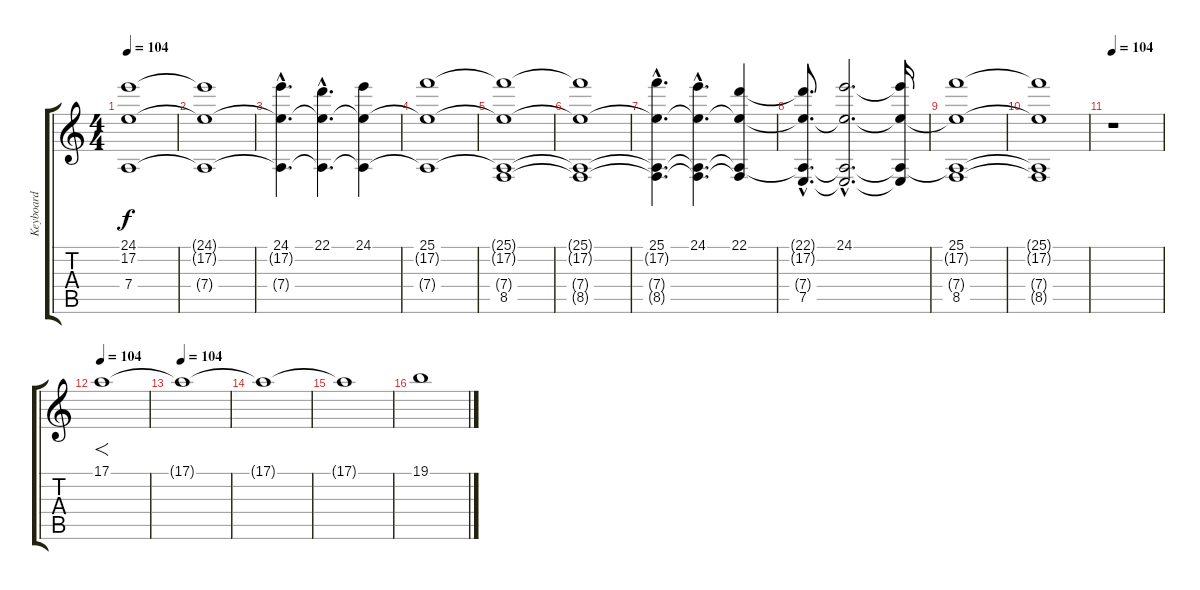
\track ("Keyboard" "Keyboard") {instrument stringensemble2}
\staff {score tabs}
\tuning (E4 B3 G3 D3 A2 E2) {hide}
\ts (4 4)
\tempo 104
\clef g2
\ks c
(24.1 17.2{t} 7.4{t}).1{dy f} |
(24.1{t} 17.2{t} 7.4{t}).1 |
(24.1{hac} 17.2{hac t} 7.4{hac t}).4{d} (22.1{hac} 17.2{hac t} 7.4{hac t}).4{d} (24.1 17.2{t} 7.4{t}).4 |
(25.1 17.2{t} 7.4{t}).1 |
(25.1{t} 17.2{t} 7.4{t} 8.5).1 |
(25.1{t} 17.2{t} 7.4{t} 8.5{t}).1 |
(25.1{hac} 17.2{hac t} 7.4{hac t} 8.5{hac t}).4{d} (24.1{hac} 17.2{hac t} 7.4{hac t} 8.5{hac t}).4{d} (22.1 17.2{t} 7.4{t} 8.5{t}).4 |
(22.1{hac t} 17.2{hac t} 7.4{hac t} 7.5{hac}).8{d} (24.1{hac} 17.2{hac t} 7.4{hac t} 7.5{hac t}).2{d} (24.1{t} 17.2{t} 7.4{t} 7.5{t}).16 |
(25.1 17.2{t} 7.4{t} 8.5).1 |
(25.1{t} 17.2{t} 7.4{t} 8.5{t}).1 |
\tempo 104
r.1 |
\tempo 104
17.1.1{f} |
\tempo 104
17.1{t}.1 |
17.1{t}.1 |
17.1{t}.1 |
19.1.1
